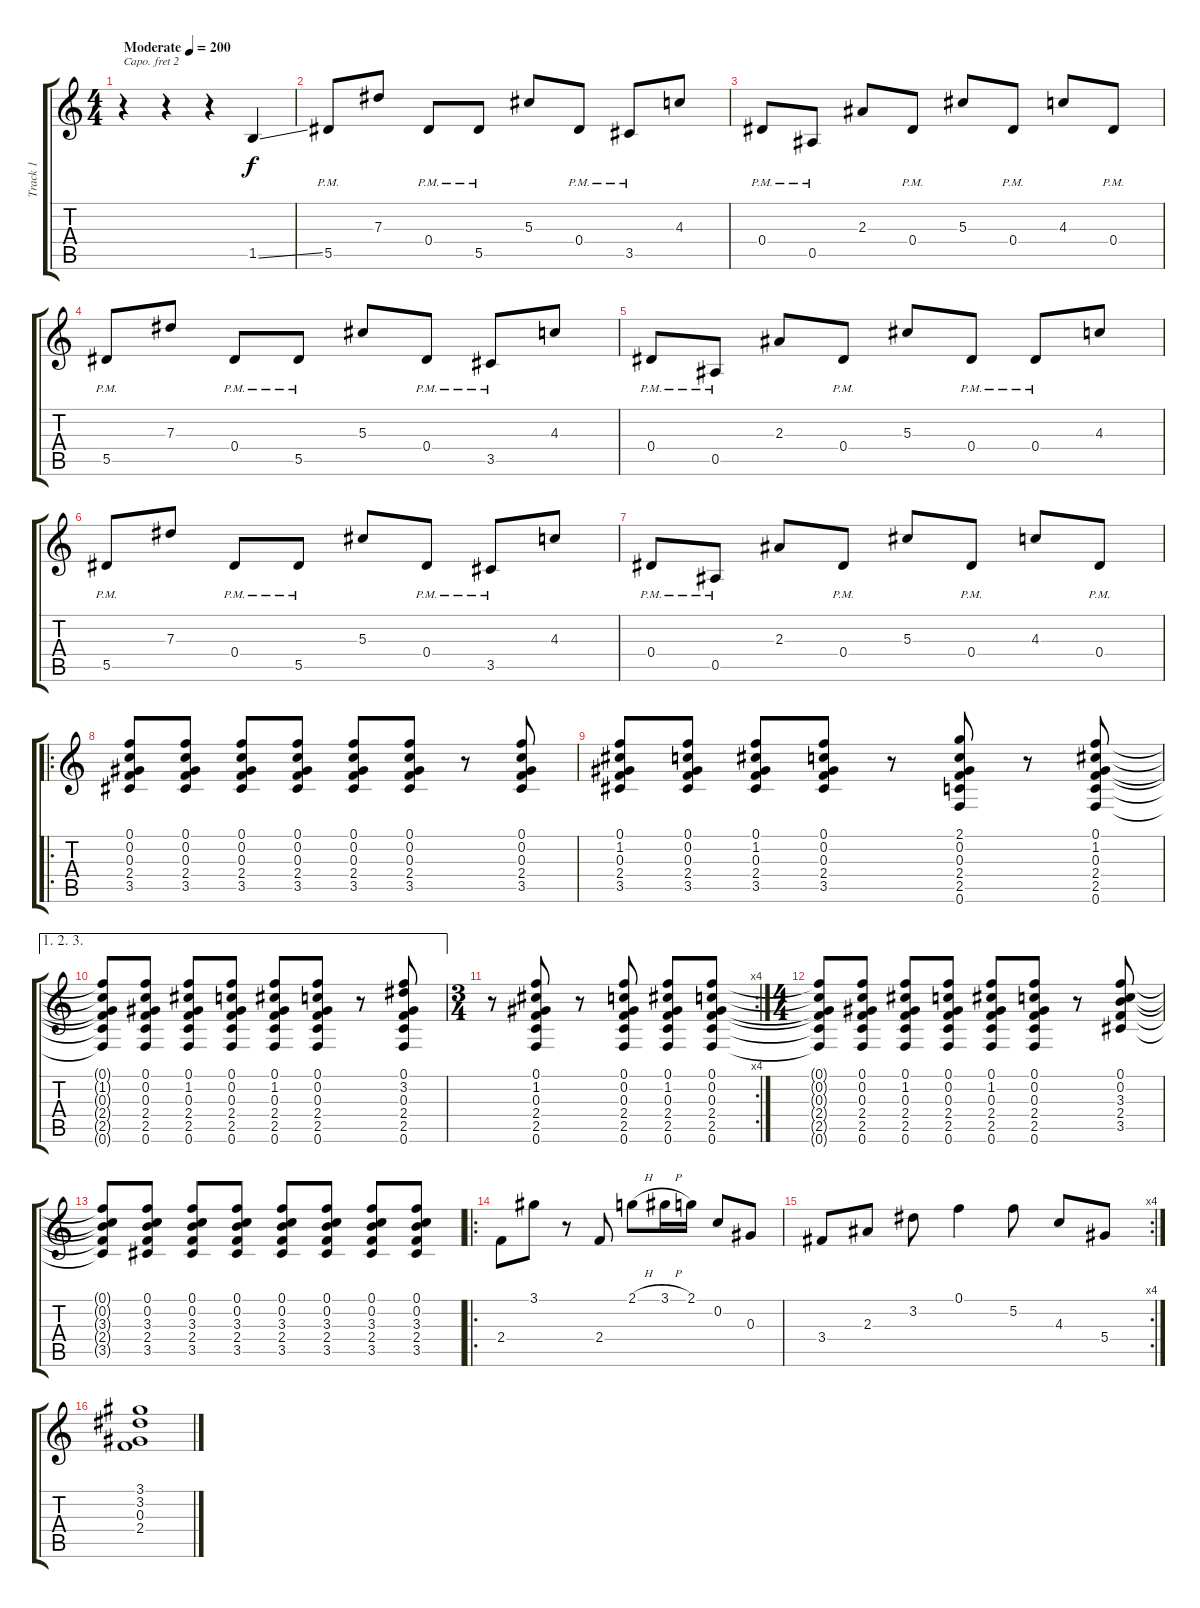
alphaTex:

\track ("Track 1" "Track 1") {instrument acousticguitarsteel}
\staff {score tabs}
\capo 2
\tuning (Eb4 Bb3 Gb3 Db3 Ab2 Eb2) {hide}
\ts (4 4)
\tempo (200 "Moderate")
\clef g2
\ks c
r.4{dy f instrument acousticguitarsteel} r.4 r.4 1.5{ss}.4 |
5.5{pm}.8 7.3.8 0.4{pm}.8 5.5{pm}.8 5.3.8 0.4{pm}.8 3.5{pm}.8 4.3.8 |
0.4{pm}.8 0.5{pm}.8 2.3.8 0.4{pm}.8 5.3.8 0.4{pm}.8 4.3.8 0.4{pm}.8 |
5.5{pm}.8 7.3.8 0.4{pm}.8 5.5{pm}.8 5.3.8 0.4{pm}.8 3.5{pm}.8 4.3.8 |
0.4{pm}.8 0.5{pm}.8 2.3.8 0.4{pm}.8 5.3.8 0.4{pm}.8 0.4{pm}.8 4.3.8 |
5.5{pm}.8 7.3.8 0.4{pm}.8 5.5{pm}.8 5.3.8 0.4{pm}.8 3.5{pm}.8 4.3.8 |
0.4{pm}.8 0.5{pm}.8 2.3.8 0.4{pm}.8 5.3.8 0.4{pm}.8 4.3.8 0.4{pm}.8 |
\ro
(0.1 0.2 0.3 2.4 3.5).8 (0.1 0.2 0.3 2.4 3.5).8 (0.1 0.2 0.3 2.4 3.5).8 (0.1 0.2 0.3 2.4 3.5).8 (0.1 0.2 0.3 2.4 3.5).8 (0.1 0.2 0.3 2.4 3.5).8 r.8 (0.1 0.2 0.3 2.4 3.5).8 |
(0.1 1.2 0.3 2.4 3.5).8 (0.1 0.2 0.3 2.4 3.5).8 (0.1 1.2 0.3 2.4 3.5).8 (0.1 0.2 0.3 2.4 3.5).8 r.8 (2.1 0.2 0.3 2.4 2.5 0.6).8 r.8 (0.1 1.2 0.3 2.4 2.5 0.6).8 |
\ae (1 2 3)
(0.1{t} 1.2{t} 0.3{t} 2.4{t} 2.5{t} 0.6{t}).8 (0.1 0.2 0.3 2.4 2.5 0.6).8 (0.1 1.2 0.3 2.4 2.5 0.6).8 (0.1 0.2 0.3 2.4 2.5 0.6).8 (0.1 1.2 0.3 2.4 2.5 0.6).8 (0.1 0.2 0.3 2.4 2.5 0.6).8 r.8 (0.1 3.2 0.3 2.4 2.5 0.6).8 |
\rc 4
\ts (3 4)
r.8 (0.1 1.2 0.3 2.4 2.5 0.6).8 r.8 (0.1 0.2 0.3 2.4 2.5 0.6).8 (0.1 1.2 0.3 2.4 2.5 0.6).8 (0.1 0.2 0.3 2.4 2.5 0.6).8 |
\ts (4 4)
(0.1{t} 0.2{t} 0.3{t} 2.4{t} 2.5{t} 0.6{t}).8 (0.1 0.2 0.3 2.4 2.5 0.6).8 (0.1 1.2 0.3 2.4 2.5 0.6).8 (0.1 0.2 0.3 2.4 2.5 0.6).8 (0.1 1.2 0.3 2.4 2.5 0.6).8 (0.1 0.2 0.3 2.4 2.5 0.6).8 r.8 (0.1 0.2 3.3 2.4 3.5).8 |
(0.1{t} 0.2{t} 3.3{t} 2.4{t} 3.5{t}).8 (0.1 0.2 3.3 2.4 3.5).8 (0.1 0.2 3.3 2.4 3.5).8 (0.1 0.2 3.3 2.4 3.5).8 (0.1 0.2 3.3 2.4 3.5).8 (0.1 0.2 3.3 2.4 3.5).8 (0.1 0.2 3.3 2.4 3.5).8 (0.1 0.2 3.3 2.4 3.5).8 |
\ro
2.4.8 3.1.8 r.8 2.4.8 2.1{h}.8 3.1{h}.16 2.1.16 0.2.8 0.3.8 |
\rc 4
3.4.8 2.3.8 3.2.8 0.1.4 5.2.8 4.3.8 5.4.8 |
(3.1 3.2 0.3 2.4).1
